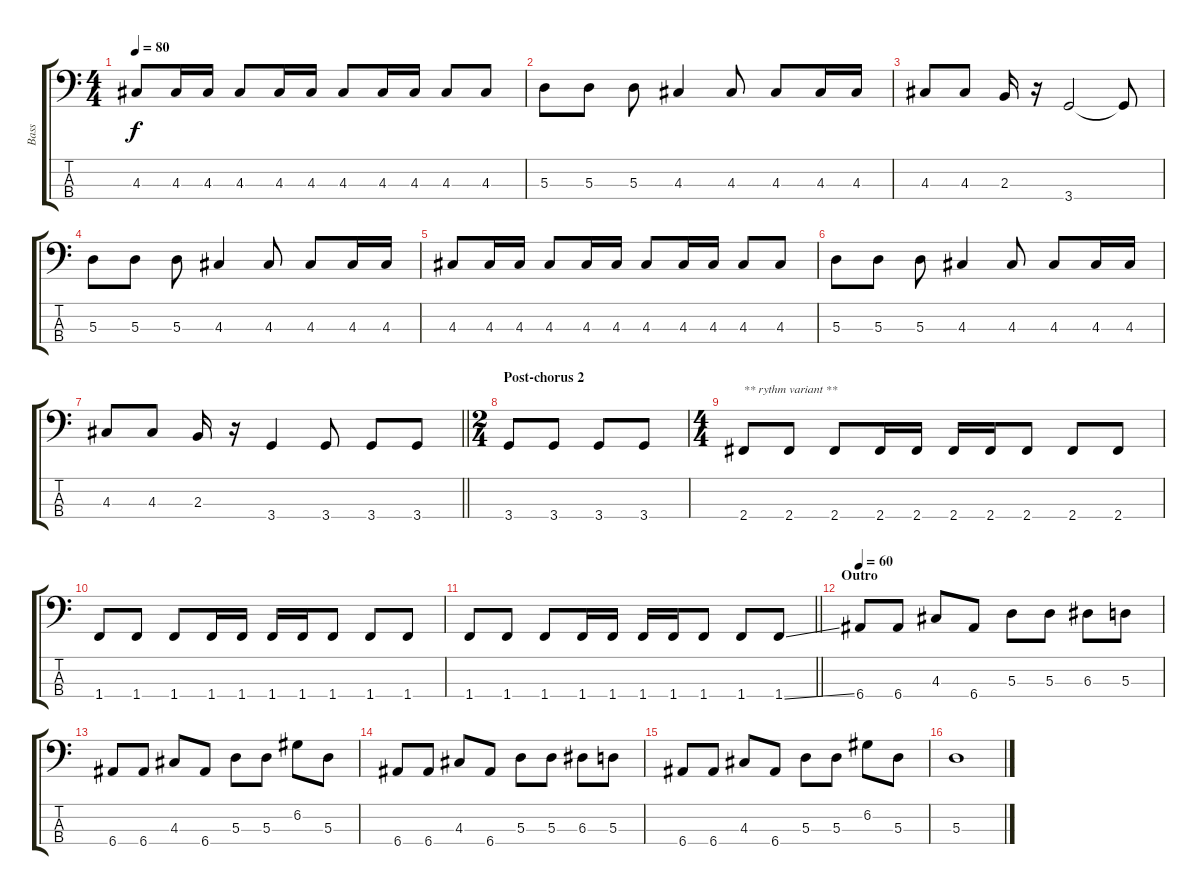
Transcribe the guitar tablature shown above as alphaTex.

\track ("Bass" "Bass") {instrument electricbasspick}
\staff {score tabs}
\tuning (G2 D2 A1 E1) {hide}
\ts (4 4)
\tempo 80
\clef f4
\ks c
4.3.8{dy f} 4.3.16 4.3.16 4.3.8 4.3.16 4.3.16 4.3.8 4.3.16 4.3.16 4.3.8 4.3.8 |
5.3.8 5.3.8 5.3.8 4.3.4 4.3.8 4.3.8 4.3.16 4.3.16 |
4.3.8 4.3.8 2.3.16 r.16 3.4.2 3.4{t}.8 |
5.3.8 5.3.8 5.3.8 4.3.4 4.3.8 4.3.8 4.3.16 4.3.16 |
4.3.8 4.3.16 4.3.16 4.3.8 4.3.16 4.3.16 4.3.8 4.3.16 4.3.16 4.3.8 4.3.8 |
5.3.8 5.3.8 5.3.8 4.3.4 4.3.8 4.3.8 4.3.16 4.3.16 |
\barLineRight lightlight
4.3.8 4.3.8 2.3.16 r.16 3.4.4 3.4.8 3.4.8 3.4.8 |
\ts (2 4)
\section ("" "Post-chorus 2")
3.4.8 3.4.8 3.4.8 3.4.8 |
\ts (4 4)
2.4.8{txt "** rythm variant **"} 2.4.8 2.4.8 2.4.16 2.4.16 2.4.16 2.4.16 2.4.8 2.4.8 2.4.8 |
1.4.8 1.4.8 1.4.8 1.4.16 1.4.16 1.4.16 1.4.16 1.4.8 1.4.8 1.4.8 |
\barLineRight lightlight
1.4.8 1.4.8 1.4.8 1.4.16 1.4.16 1.4.16 1.4.16 1.4.8 1.4.8 1.4{ss}.8 |
\section ("" "Outro")
\tempo 60
6.4.8 6.4.8 4.3.8 6.4.8 5.3.8 5.3.8 6.3.8 5.3.8 |
6.4.8 6.4.8 4.3.8 6.4.8 5.3.8 5.3.8 6.2.8 5.3.8 |
6.4.8 6.4.8 4.3.8 6.4.8 5.3.8 5.3.8 6.3.8 5.3.8 |
6.4.8 6.4.8 4.3.8 6.4.8 5.3.8 5.3.8 6.2.8 5.3.8 |
5.3.1
